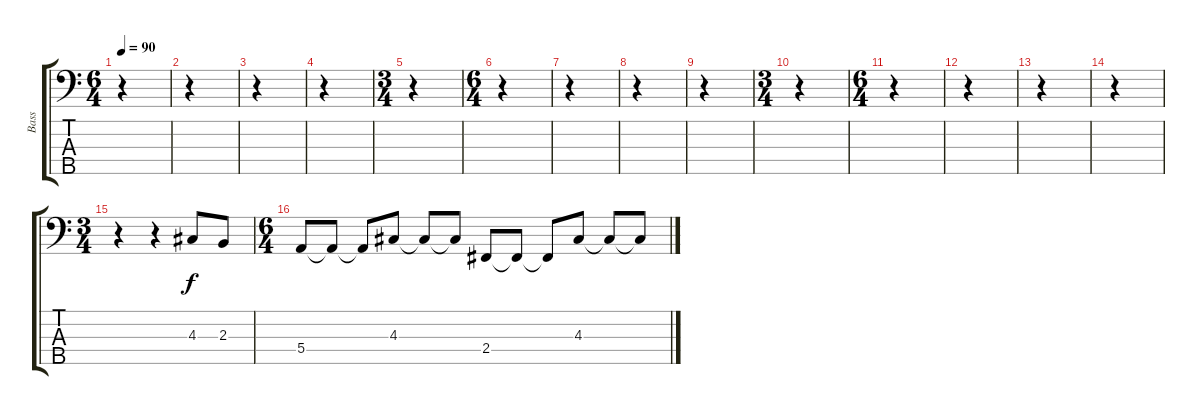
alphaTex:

\track ("Bass" "Bass") {instrument electricbassfinger}
\staff {score tabs}
\tuning (G2 D2 A1 E1 B0) {hide}
\ts (6 4)
\tempo 90
\clef f4
\ks c
r.4{dy f instrument electricbassfinger} |
r.4 |
r.4 |
r.4 |
\ts (3 4)
r.4 |
\ts (6 4)
r.4 |
r.4 |
r.4 |
r.4 |
\ts (3 4)
r.4 |
\ts (6 4)
r.4 |
r.4 |
r.4 |
r.4 |
\ts (3 4)
r.4 r.4 4.3.8 2.3.8 |
\ts (6 4)
5.4.8 5.4{t}.8 5.4{t}.8 4.3.8 4.3{t}.8 4.3{t}.8 2.4.8 2.4{t}.8 2.4{t}.8 4.3.8 4.3{t}.8 4.3{t}.8
